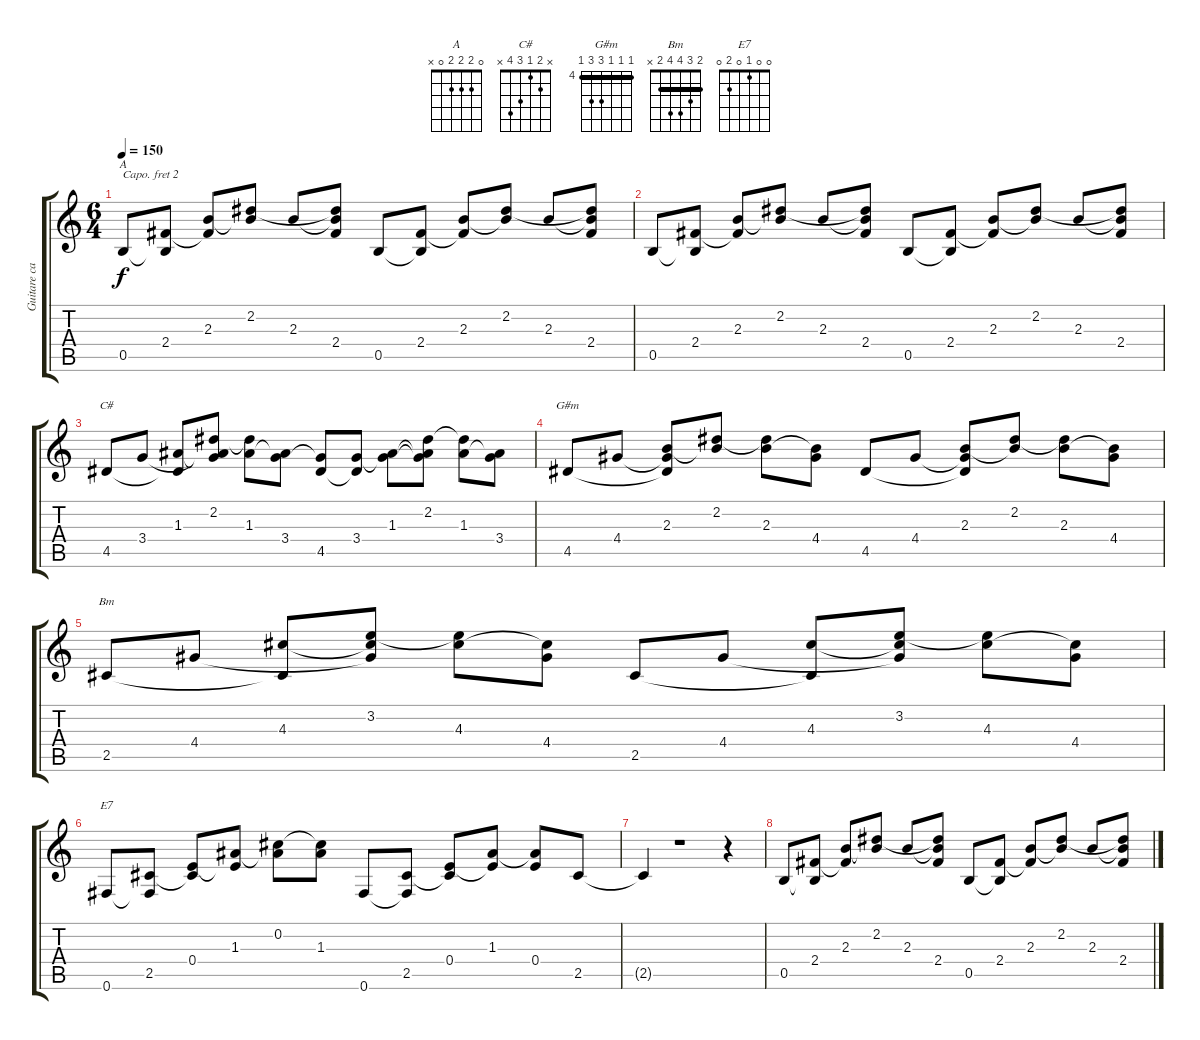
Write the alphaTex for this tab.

\track ("Guitare capo 2" "Guitare ca") {instrument acousticguitarnylon}
\staff {score tabs}
\capo 2
\tuning (E4 B3 G3 D3 A2 E2) {hide}
\chord ("A" 0 2 2 2 0 x)
\chord ("C#" x 2 1 3 4 x)
\chord ("G#m" 4 4 4 6 6 4) {firstfret 4 barre 4}
\chord ("Bm" 2 3 4 4 2 x) {barre 2}
\chord ("E7" 0 0 1 0 2 0)
\ts (6 4)
\tempo 150
\clef g2
\ks c
0.5.8{ch "A" dy f} (2.4 0.5{t}).8 (2.3 2.4{t}).8 (2.2 2.3{t}).8 2.3.8 (2.2{t} 2.3{t} 2.4).8 0.5.8 (2.4 0.5{t}).8 (2.3 2.4{t}).8 (2.2 2.3{t}).8 2.3.8 (2.2{t} 2.3{t} 2.4).8 |
0.5.8 (2.4 0.5{t}).8 (2.3 2.4{t}).8 (2.2 2.3{t}).8 2.3.8 (2.2{t} 2.3{t} 2.4).8 0.5.8 (2.4 0.5{t}).8 (2.3 2.4{t}).8 (2.2 2.3{t}).8 2.3.8 (2.2{t} 2.3{t} 2.4).8 |
4.5.8{ch "C#"} 3.4.8 (1.3 4.5{t}).8 (2.2 1.3{t} 3.4{t}).8 (2.2{t} 1.3).8 (1.3{t} 3.4).8 (3.4{t} 4.5).8 (3.4 4.5{t}).8 (1.3 3.4{t}).8 (2.2 1.3{t} 3.4{t}).8 (2.2{t} 1.3).8 (1.3{t} 3.4).8 |
4.5.8{ch "G#m"} 4.4.8 (2.3 4.4{t} 4.5{t}).8 (2.2 2.3{t}).8 (2.2{t} 2.3).8 (2.3{t} 4.4).8 4.5.8 4.4.8 (2.3 4.4{t} 4.5{t}).8 (2.2 2.3{t}).8 (2.2{t} 2.3).8 (2.3{t} 4.4).8 |
2.5.8{ch "Bm"} 4.4.8 (4.3 2.5{t}).8 (3.2 4.3{t} 4.4{t}).8 (3.2{t} 4.3).8 (4.3{t} 4.4).8 2.5.8 4.4.8 (4.3 2.5{t}).8 (3.2 4.3{t} 4.4{t}).8 (3.2{t} 4.3).8 (4.3{t} 4.4).8 |
0.6.8{ch "E7"} (2.5 0.6{t}).8 (0.4 2.5{t}).8 (1.3 0.4{t}).8 (0.2 1.3{t}).8 (0.2{t} 1.3).8 0.6.8 (2.5 0.6{t}).8 (0.4 2.5{t}).8 (1.3 0.4{t}).8 (1.3{t} 0.4).8 2.5.8 |
2.5{t}.4 r.1 r.4 |
0.5.8 (2.4 0.5{t}).8 (2.3 2.4{t}).8 (2.2 2.3{t}).8 2.3.8 (2.2{t} 2.3{t} 2.4).8 0.5.8 (2.4 0.5{t}).8 (2.3 2.4{t}).8 (2.2 2.3{t}).8 2.3.8 (2.2{t} 2.3{t} 2.4).8
